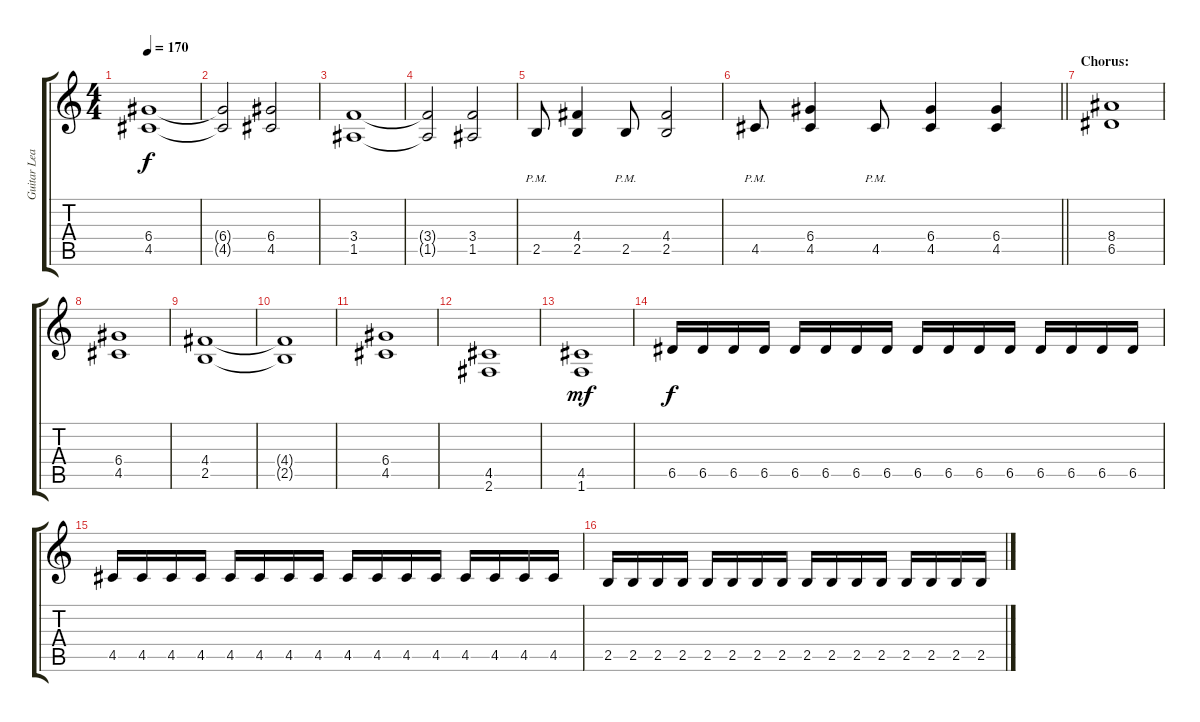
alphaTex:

\track ("Guitar Lead" "Guitar Lea") {instrument distortionguitar}
\staff {score tabs}
\tuning (E4 B3 G3 D3 A2 E2) {hide}
\ts (4 4)
\tempo 170
\clef g2
\ks c
(6.4 4.5).1{dy f} |
(6.4{t} 4.5{t}).2 (6.4 4.5).2 |
(3.4 1.5).1 |
(3.4{t} 1.5{t}).2 (3.4 1.5).2 |
2.5{pm}.8 (4.4 2.5).4 2.5{pm}.8 (4.4 2.5).2 |
\barLineRight lightlight
4.5{pm}.8 (6.4 4.5).4 4.5{pm}.8 (6.4 4.5).4 (6.4 4.5).4 |
\section ("" "Chorus:")
(8.4 6.5).1 |
(6.4 4.5).1 |
(4.4 2.5).1 |
(4.4{t} 2.5{t}).1 |
(6.4 4.5).1 |
(4.5 2.6).1 |
(4.5 1.6).1{dy mf} |
6.5.16{dy f} 6.5.16 6.5.16 6.5.16 6.5.16 6.5.16 6.5.16 6.5.16 6.5.16 6.5.16 6.5.16 6.5.16 6.5.16 6.5.16 6.5.16 6.5.16 |
4.5.16 4.5.16 4.5.16 4.5.16 4.5.16 4.5.16 4.5.16 4.5.16 4.5.16 4.5.16 4.5.16 4.5.16 4.5.16 4.5.16 4.5.16 4.5.16 |
2.5.16 2.5.16 2.5.16 2.5.16 2.5.16 2.5.16 2.5.16 2.5.16 2.5.16 2.5.16 2.5.16 2.5.16 2.5.16 2.5.16 2.5.16 2.5.16
